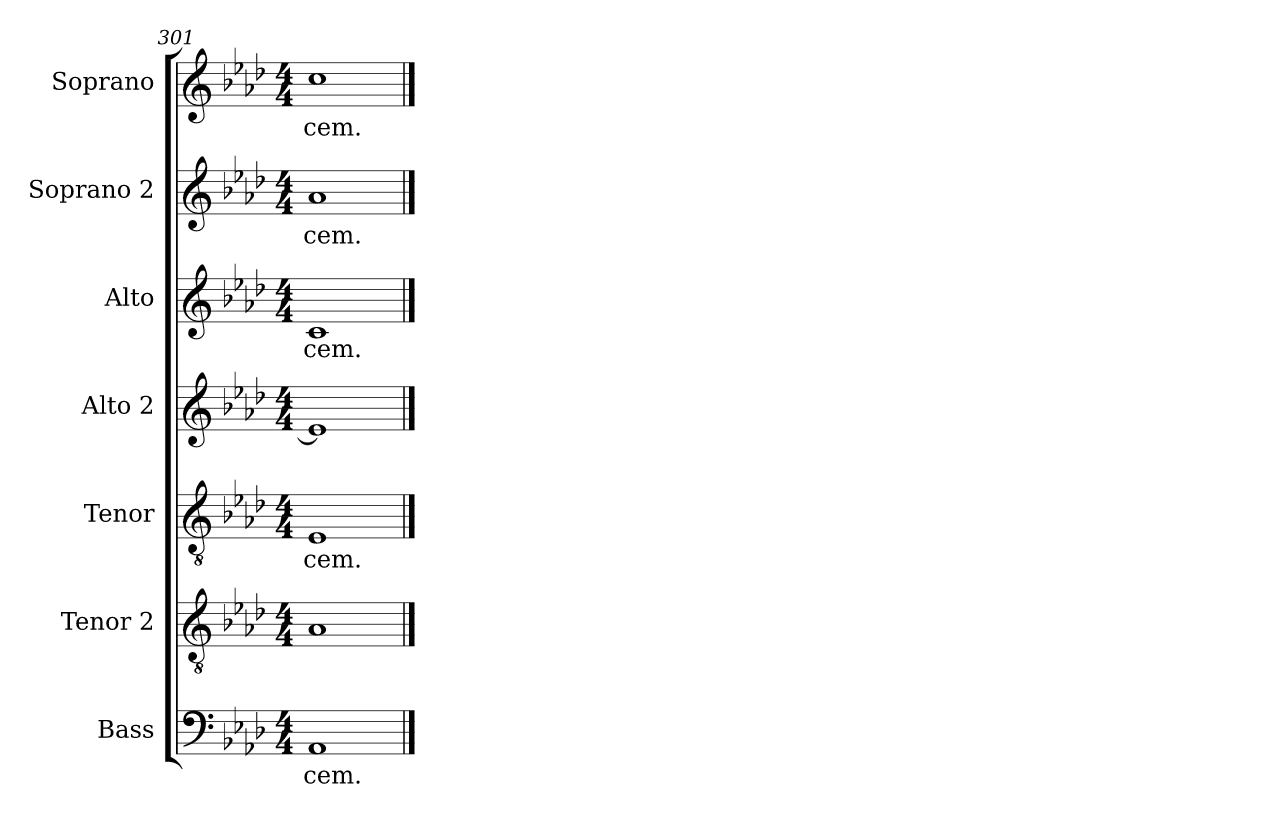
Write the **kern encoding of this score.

**kern	**text	**kern	**text	**kern	**text	**kern	**text	**kern	**text	**kern	**text	**kern	**text
*part7	*part7	*part6	*part6	*part5	*part5	*part4	*part4	*part3	*part3	*part2	*part2	*part1	*part1
*staff7	*staff7	*staff6	*staff6	*staff5	*staff5	*staff4	*staff4	*staff3	*staff3	*staff2	*staff2	*staff1	*staff1
*I"Bass	*	*I"Tenor 2	*	*I"Tenor	*	*I"Alto 2	*	*I"Alto	*	*I"Soprano 2	*	*I"Soprano	*
*I'B	*	*I'T2	*	*I'T	*	*I'A2	*	*I'A	*	*I'S2	*	*I'S	*
*clefF4	*	*clefGv2	*	*clefGv2	*	*clefG2	*	*clefG2	*	*clefG2	*	*clefG2	*
*k[b-e-a-d-]	*	*k[b-e-a-d-]	*	*k[b-e-a-d-]	*	*k[b-e-a-d-]	*	*k[b-e-a-d-]	*	*k[b-e-a-d-]	*	*k[b-e-a-d-]	*
*A-:	*	*A-:	*	*A-:	*	*A-:	*	*A-:	*	*A-:	*	*A-:	*
*M4/4	*	*M4/4	*	*M4/4	*	*M4/4	*	*M4/4	*	*M4/4	*	*M4/4	*
=301	=301	=301	=301	=301	=301	=301	=301	=301	=301	=301	=301	=301	=301
!	!LO:LY:b:cj	!	!LO:LY:b:cj	!	!LO:LY:b:cj	!	!LO:LY:b:cj	!	!LO:LY:b:cj	!	!LO:LY:b:cj	!	!LO:LY:b:cj
1AA-	-cem.	1A-	.	1E-	-cem.	1e-]	.	1c	-cem.	1a-	-cem.	1cc	-cem.
==	==	==	==	==	==	==	==	==	==	==	==	==	==
*-	*-	*-	*-	*-	*-	*-	*-	*-	*-	*-	*-	*-	*-
